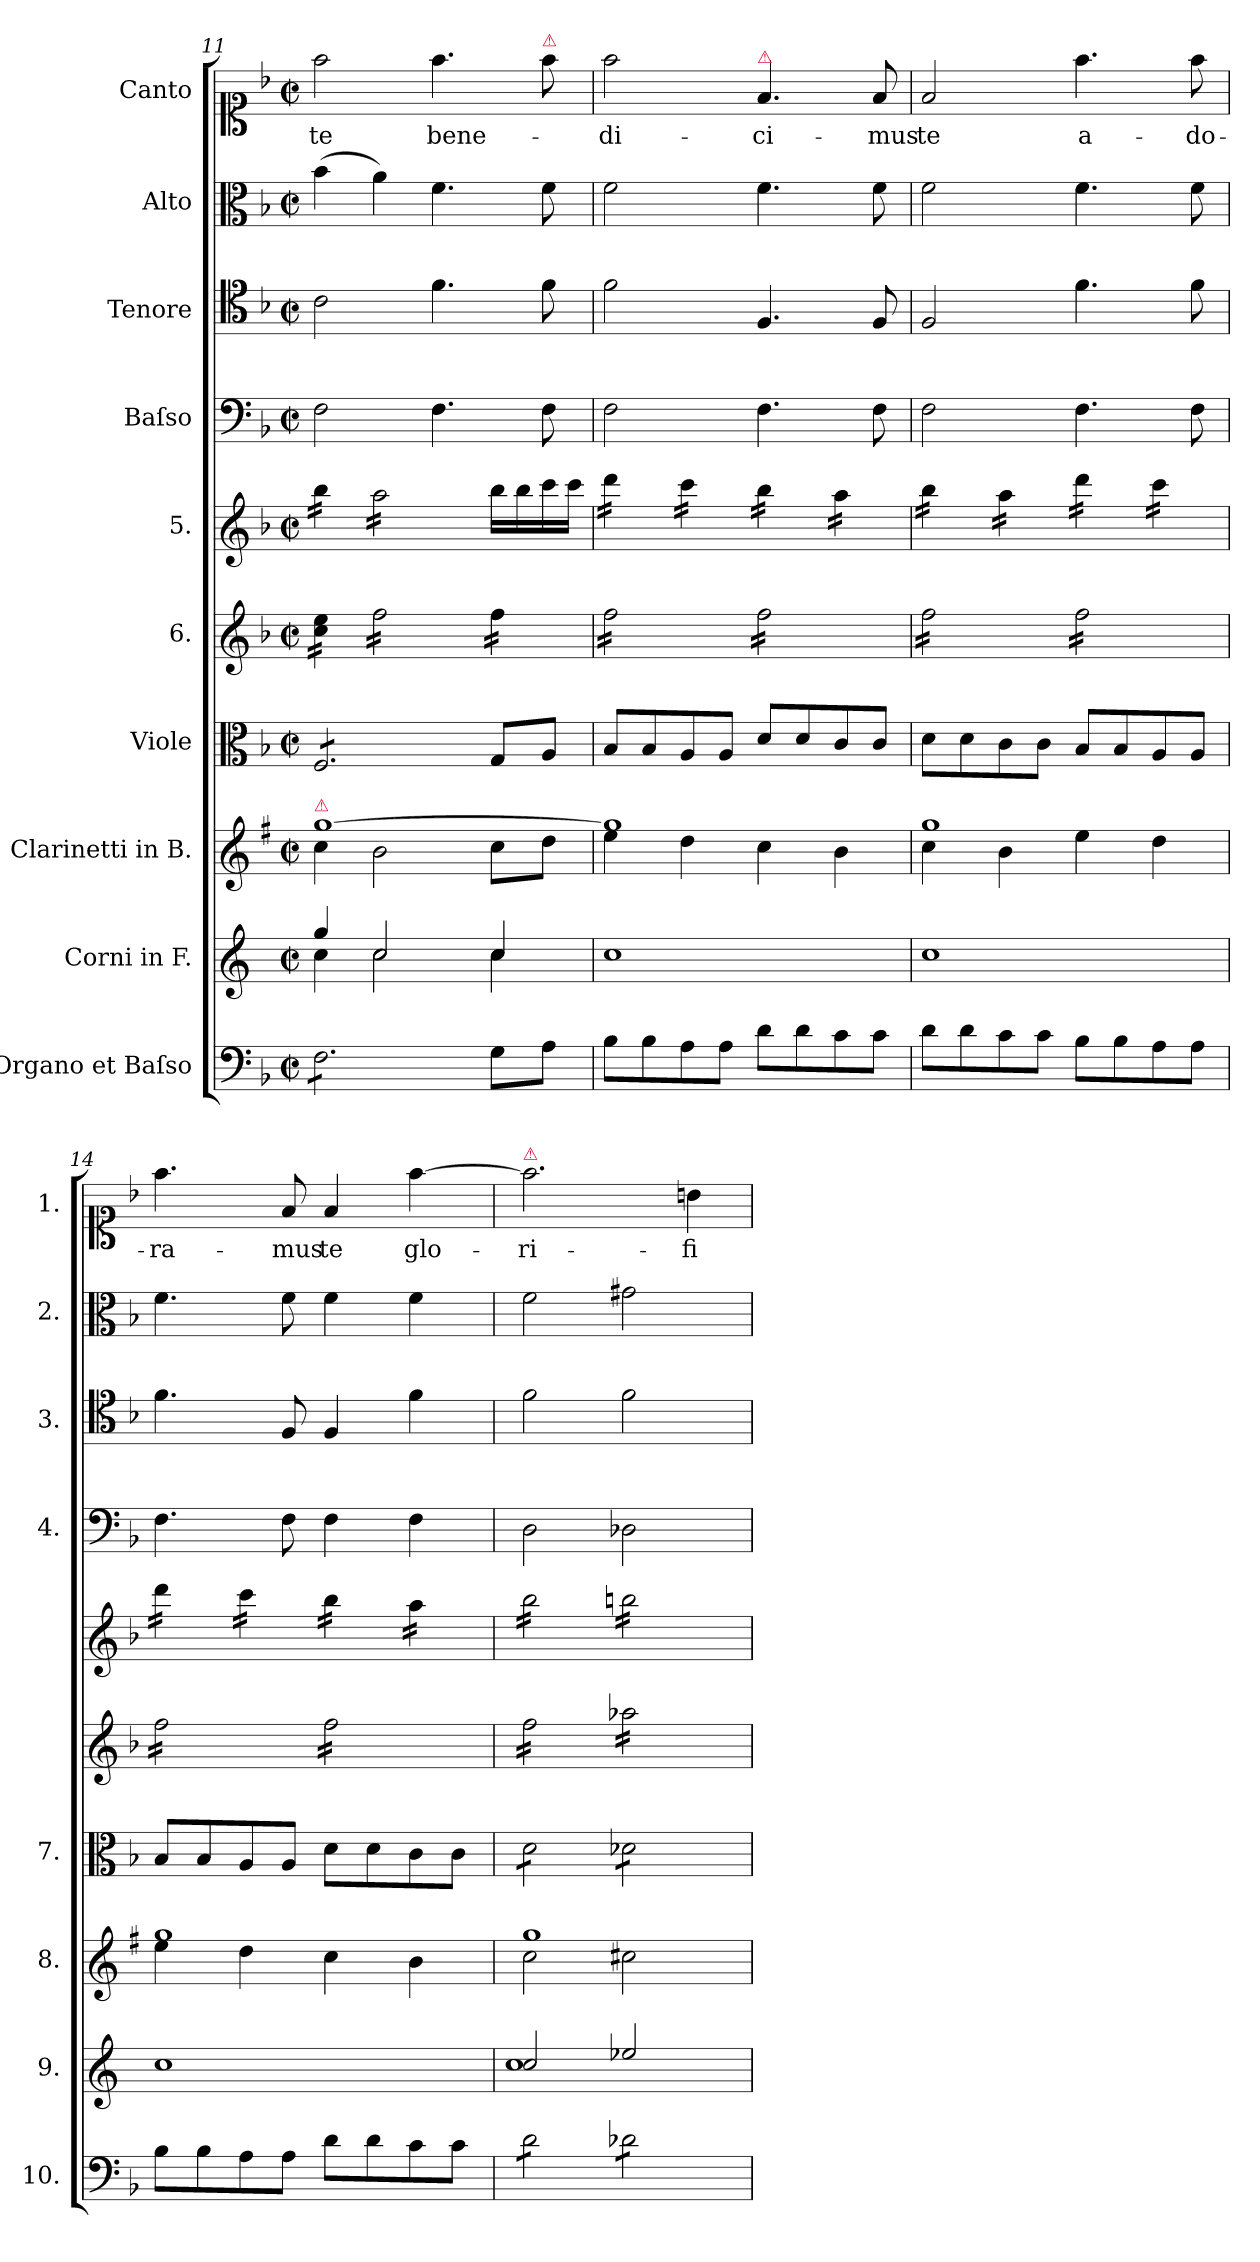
**kern	**kern	**kern	**kern	**kern	**kern	**kern	**kern	**kern	**kern	**text
*part10	*part9	*part8	*part7	*part6	*part5	*part4	*part3	*part2	*part1	*part1
*staff10	*staff9	*staff8	*staff7	*staff6	*staff5	*staff4	*staff3	*staff2	*staff1	*staff1
*I"Organo et Baſso	*I"Corni in F.	*I"Clarinetti in B.	*I"Viole	*I"6.	*I"5.	*I"Baſso	*I"Tenore	*I"Alto	*I"Canto	*
*I'10.	*I'9.	*I'8.	*I'7.	*	*	*I'4.	*I'3.	*I'2.	*I'1.	*
*clefF4	*clefG2	*clefG2	*clefC3	*clefG2	*clefG2	*clefF4	*clefC4	*clefC3	*clefC1	*
*	*ITrd4c7	*ITrd1c2	*	*	*	*	*	*	*	*
*k[b-]	*k[b-]	*k[b-]	*k[b-]	*k[b-]	*k[b-]	*k[b-]	*k[b-]	*k[b-]	*k[b-]	*
*M2/2	*M2/2	*M2/2	*M2/2	*M2/2	*M2/2	*M2/2	*M2/2	*M2/2	*M2/2	*
*met(c|)	*met(c|)	*met(c|)	*met(c|)	*met(c|)	*met(c|)	*met(c|)	*met(c|)	*met(c|)	*met(c|)	*
=11	=11	=11	=11	=11	=11	=11	=11	=11	=11	=11
*	*^	*^	*	*	*	*	*	*	*	*
!	!	!	!LO:TX:a:color=crimson:t=⚠	!	!	!	!	!	!	!	!	!
*tremolo	*	*	*	*	*	*	*	*	*	*	*	*
*	*	*	*	*	*tremolo	*	*	*	*	*	*	*
*	*	*	*	*	*	*tremolo	*	*	*	*	*	*
*	*	*	*	*	*	*	*tremolo	*	*	*	*	*
8F\L	4cc/	4f\	[1ff	4b-\	8F/L	16cc\ 16ee\LL	16bb-\LL	2F\	2c\	(4b-\	2ff\	te
.	.	.	.	.	.	16cc\ 16ee\	16bb-\	.	.	.	.	.
8F\	.	.	.	.	8F/	16cc\ 16ee\	16bb-\	.	.	.	.	.
.	.	.	.	.	.	16cc\ 16ee\JJ	16bb-\JJ	.	.	.	.	.
8F\	2f/	2f\	.	2a\	8F/	16ff\LL	16aa\LL	.	.	4a\)	.	.
.	.	.	.	.	.	16ff\	16aa\	.	.	.	.	.
8F\	.	.	.	.	8F/	16ff\	16aa\	.	.	.	.	.
.	.	.	.	.	.	16ff\	16aa\	.	.	.	.	.
8F\	.	.	.	.	8F/	16ff\	16aa\	4.F\	4.f\	4.f\	4.ff\	bene-
.	.	.	.	.	.	16ff\	16aa\	.	.	.	.	.
8F\J	.	.	.	.	8F/J	16ff\	16aa\	.	.	.	.	.
*	*	*	*	*	*Xtremolo	*	*	*	*	*	*	*
*Xtremolo	*	*	*	*	*	*	*	*	*	*	*	*
.	.	.	.	.	.	16ff\JJ	16aa\JJ	.	.	.	.	.
*	*	*	*	*	*	*	*Xtremolo	*	*	*	*	*
8G\L	4f/	4f\	.	8b-\L	8G/L	16ff\LL	16bb-\LL	.	.	.	.	.
.	.	.	.	.	.	16ff\	16bb-\	.	.	.	.	.
!	!	!	!	!	!	!	!	!	!	!	!LO:TX:a:color=crimson:t=⚠	!
8A\J	.	.	.	8cc\J	8A/J	16ff\	16ccc\	8F\	8f\	8f\	8ff\	.
.	.	.	.	.	.	16ff\JJ	16ccc\JJ	.	.	.	.	.
*	*v	*v	*	*	*	*	*	*	*	*	*	*
=12	=12	=12	=12	=12	=12	=12	=12	=12	=12	=12	=12
*	*	*	*	*	*	*tremolo	*	*	*	*	*
8B-\L	1f	1ff]	4dd\	8B-/L	16ff\LL	16ddd\LL	2F\	2f\	2f\	2ff\	-di-
.	.	.	.	.	16ff\	16ddd\	.	.	.	.	.
8B-\	.	.	.	8B-/	16ff\	16ddd\	.	.	.	.	.
.	.	.	.	.	16ff\	16ddd\JJ	.	.	.	.	.
8A\	.	.	4cc\	8A/	16ff\	16ccc\LL	.	.	.	.	.
.	.	.	.	.	16ff\	16ccc\	.	.	.	.	.
8A\J	.	.	.	8A/J	16ff\	16ccc\	.	.	.	.	.
.	.	.	.	.	16ff\JJ	16ccc\JJ	.	.	.	.	.
!	!	!	!	!	!	!	!	!	!	!LO:TX:a:color=crimson:t=⚠	!
8d\L	.	.	4b-\	8d/L	16ff\LL	16bb-\LL	4.F\	4.F/	4.f\	4.f/	-ci-
.	.	.	.	.	16ff\	16bb-\	.	.	.	.	.
8d\	.	.	.	8d/	16ff\	16bb-\	.	.	.	.	.
.	.	.	.	.	16ff\	16bb-\JJ	.	.	.	.	.
8c\	.	.	4a\	8c/	16ff\	16aa\LL	.	.	.	.	.
.	.	.	.	.	16ff\	16aa\	.	.	.	.	.
8c\J	.	.	.	8c/J	16ff\	16aa\	8F\	8F/	8f\	8f/	-mus
.	.	.	.	.	16ff\JJ	16aa\JJ	.	.	.	.	.
=13	=13	=13	=13	=13	=13	=13	=13	=13	=13	=13	=13
8d\L	1f	1ff	4b-\	8d\L	16ff\LL	16bb-\LL	2F\	2F/	2f\	2f/	te
.	.	.	.	.	16ff\	16bb-\	.	.	.	.	.
8d\	.	.	.	8d\	16ff\	16bb-\	.	.	.	.	.
.	.	.	.	.	16ff\	16bb-\JJ	.	.	.	.	.
8c\	.	.	4a\	8c\	16ff\	16aa\LL	.	.	.	.	.
.	.	.	.	.	16ff\	16aa\	.	.	.	.	.
8c\J	.	.	.	8c\J	16ff\	16aa\	.	.	.	.	.
.	.	.	.	.	16ff\JJ	16aa\JJ	.	.	.	.	.
8B-\L	.	.	4dd\	8B-/L	16ff\LL	16ddd\LL	4.F\	4.f\	4.f\	4.ff\	a-
.	.	.	.	.	16ff\	16ddd\	.	.	.	.	.
8B-\	.	.	.	8B-/	16ff\	16ddd\	.	.	.	.	.
.	.	.	.	.	16ff\	16ddd\JJ	.	.	.	.	.
8A\	.	.	4cc\	8A/	16ff\	16ccc\LL	.	.	.	.	.
.	.	.	.	.	16ff\	16ccc\	.	.	.	.	.
8A\J	.	.	.	8A/J	16ff\	16ccc\	8F\	8f\	8f\	8ff\	-do-
.	.	.	.	.	16ff\JJ	16ccc\JJ	.	.	.	.	.
=14	=14	=14	=14	=14	=14	=14	=14	=14	=14	=14	=14
8B-\L	1f	1ff	4dd\	8B-/L	16ff\LL	16ddd\LL	4.F\	4.f\	4.f\	4.ff\	-ra-
.	.	.	.	.	16ff\	16ddd\	.	.	.	.	.
8B-\	.	.	.	8B-/	16ff\	16ddd\	.	.	.	.	.
.	.	.	.	.	16ff\	16ddd\JJ	.	.	.	.	.
8A\	.	.	4cc\	8A/	16ff\	16ccc\LL	.	.	.	.	.
.	.	.	.	.	16ff\	16ccc\	.	.	.	.	.
8A\J	.	.	.	8A/J	16ff\	16ccc\	8F\	8F/	8f\	8f/	-mus
.	.	.	.	.	16ff\JJ	16ccc\JJ	.	.	.	.	.
8d\L	.	.	4b-\	8d\L	16ff\LL	16bb-\LL	4F\	4F/	4f\	4f/	te
.	.	.	.	.	16ff\	16bb-\	.	.	.	.	.
8d\	.	.	.	8d\	16ff\	16bb-\	.	.	.	.	.
.	.	.	.	.	16ff\	16bb-\JJ	.	.	.	.	.
8c\	.	.	4a\	8c\	16ff\	16aa\LL	4F\	4f\	4f\	[4ff\	glo-
.	.	.	.	.	16ff\	16aa\	.	.	.	.	.
8c\J	.	.	.	8c\J	16ff\	16aa\	.	.	.	.	.
.	.	.	.	.	16ff\JJ	16aa\JJ	.	.	.	.	.
=15	=15	=15	=15	=15	=15	=15	=15	=15	=15	=15	=15
*	*^	*	*	*	*	*	*	*	*	*	*
!	!	!	!	!	!	!	!	!	!	!	!LO:TX:a:color=crimson:t=⚠	!
*tremolo	*	*	*	*	*	*	*	*	*	*	*	*
*	*	*	*	*	*tremolo	*	*	*	*	*	*	*
8d\L	2f/	1f	1ff	2b-\	8d\L	16ff\LL	16bb-\LL	2D\	2f\	2f\	2.ff\]	-ri-
.	.	.	.	.	.	16ff\	16bb-\	.	.	.	.	.
8d\	.	.	.	.	8d\	16ff\	16bb-\	.	.	.	.	.
.	.	.	.	.	.	16ff\	16bb-\	.	.	.	.	.
8d\	.	.	.	.	8d\	16ff\	16bb-\	.	.	.	.	.
.	.	.	.	.	.	16ff\	16bb-\	.	.	.	.	.
8d\J	.	.	.	.	8d\J	16ff\	16bb-\	.	.	.	.	.
.	.	.	.	.	.	16ff\JJ	16bb-\JJ	.	.	.	.	.
8d-X\L	2a-X/	.	.	2bn\	8d-X\L	16aa-X\LL	16bbn\LL	2D-X\	2f\	2g#X\	.	.
.	.	.	.	.	.	16aa-X\	16bbn\	.	.	.	.	.
8d-X\	.	.	.	.	8d-X\	16aa-X\	16bbn\	.	.	.	.	.
.	.	.	.	.	.	16aa-X\	16bbn\	.	.	.	.	.
8d-X\	.	.	.	.	8d-X\	16aa-X\	16bbn\	.	.	.	4bn\	-fi-
.	.	.	.	.	.	16aa-X\	16bbn\	.	.	.	.	.
8d-X\J	.	.	.	.	8d-X\J	16aa-X\	16bbn\	.	.	.	.	.
*	*	*	*	*	*Xtremolo	*	*	*	*	*	*	*
*Xtremolo	*	*	*	*	*	*	*	*	*	*	*	*
.	.	.	.	.	.	16aa-X\JJ	16bbn\JJ	.	.	.	.	.
*	*	*	*	*	*	*	*Xtremolo	*	*	*	*	*
*	*	*	*	*	*	*Xtremolo	*	*	*	*	*	*
*	*v	*v	*	*	*	*	*	*	*	*	*	*
*	*	*v	*v	*	*	*	*	*	*	*	*
=	=	=	=	=	=	=	=	=	=	=
*-	*-	*-	*-	*-	*-	*-	*-	*-	*-	*-
